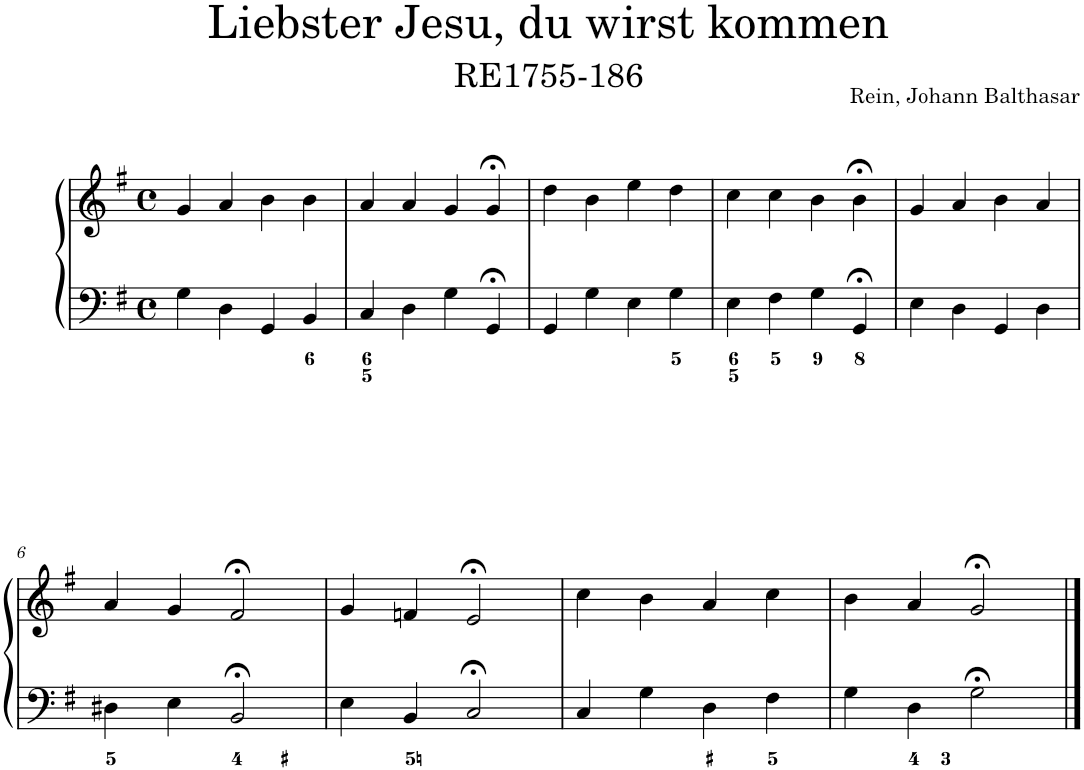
**kern	**kern
*part1	*part1
*staff2	*staff1
*I"Piano	*
*I'Pno.	*
*clefF4	*clefG2
*k[f#]	*k[f#]
*M4/4	*M4/4
*met(c)	*met(c)
=1	=1
4G\	4g/
4D\	4a/
4GG/	4b\
4BB/	4b\
=2	=2
4C/	4a/
4D\	4a/
4G\	4g/
4GG;</	4g;</
=3	=3
4GG/	4dd\
4G\	4b\
4E\	4ee\
4G\	4dd\
=4	=4
4E\	4cc\
4F#\	4cc\
4G\	4b\
4GG;</	4b;<\
=5	=5
4E\	4g/
4D\	4a/
4GG/	4b\
4D\	4a/
!!LO:LB:g=z
=6	=6
4D#X\	4a/
4E\	4g/
2BB;</	2f#;</
=7	=7
4E\	4g/
4BB/	4fn/
2C;</	2e;</
=8	=8
4C/	4cc\
4G\	4b\
4D\	4a/
4F#\	4cc\
=9	=9
4G\	4b\
4D\	4a/
2G;<\	2g;</
==	==
*-	*-
